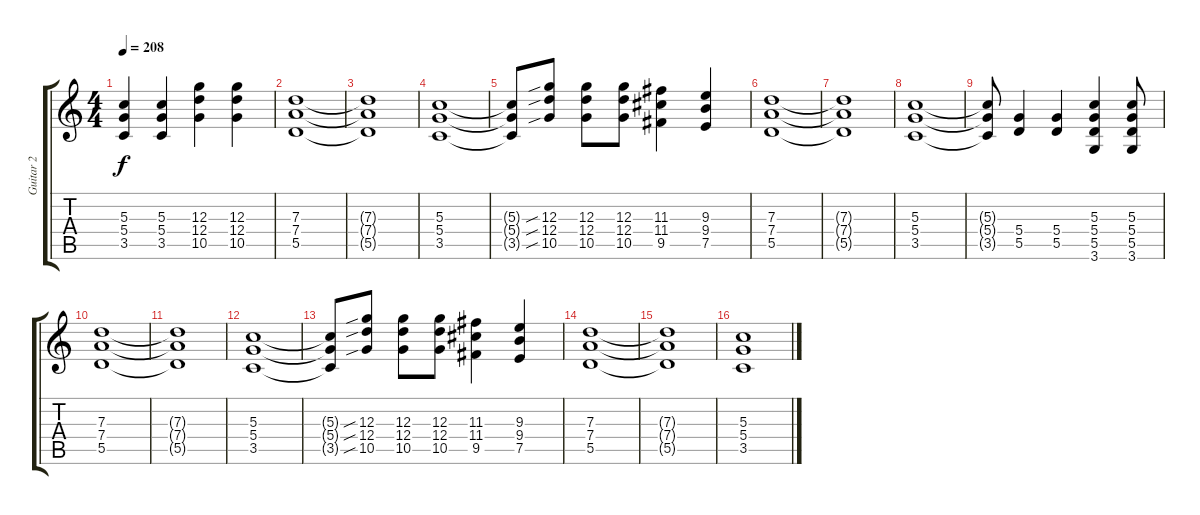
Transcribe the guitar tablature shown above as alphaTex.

\track ("Guitar 2" "Guitar 2") {instrument overdrivenguitar}
\staff {score tabs}
\tuning (E4 B3 G3 D3 A2 E2) {hide}
\ts (4 4)
\tempo 208
\clef g2
\ks c
(5.3 5.4 3.5).4{dy f} (5.3 5.4 3.5).4 (12.3 12.4 10.5).4 (12.3 12.4 10.5).4 |
(7.3 7.4 5.5).1 |
(7.3{t} 7.4{t} 5.5{t}).1 |
(5.3 5.4 3.5).1 |
(5.3{t} 5.4{t} 3.5{t}).8 (12.3{sib} 12.4{sib} 10.5{sib}).8 (12.3 12.4 10.5).8 (12.3 12.4 10.5).8 (11.3 11.4 9.5).4 (9.3 9.4 7.5).4 |
(7.3 7.4 5.5).1 |
(7.3{t} 7.4{t} 5.5{t}).1 |
(5.3 5.4 3.5).1 |
(5.3{t} 5.4{t} 3.5{t}).8 (5.4 5.5).4 (5.4 5.5).4 (5.3 5.4 5.5 3.6).4 (5.3 5.4 5.5 3.6).8 |
(7.3 7.4 5.5).1 |
(7.3{t} 7.4{t} 5.5{t}).1 |
(5.3 5.4 3.5).1 |
(5.3{t} 5.4{t} 3.5{t}).8 (12.3{sib} 12.4{sib} 10.5{sib}).8 (12.3 12.4 10.5).8 (12.3 12.4 10.5).8 (11.3 11.4 9.5).4 (9.3 9.4 7.5).4 |
(7.3 7.4 5.5).1 |
(7.3{t} 7.4{t} 5.5{t}).1 |
(5.3 5.4 3.5).1
